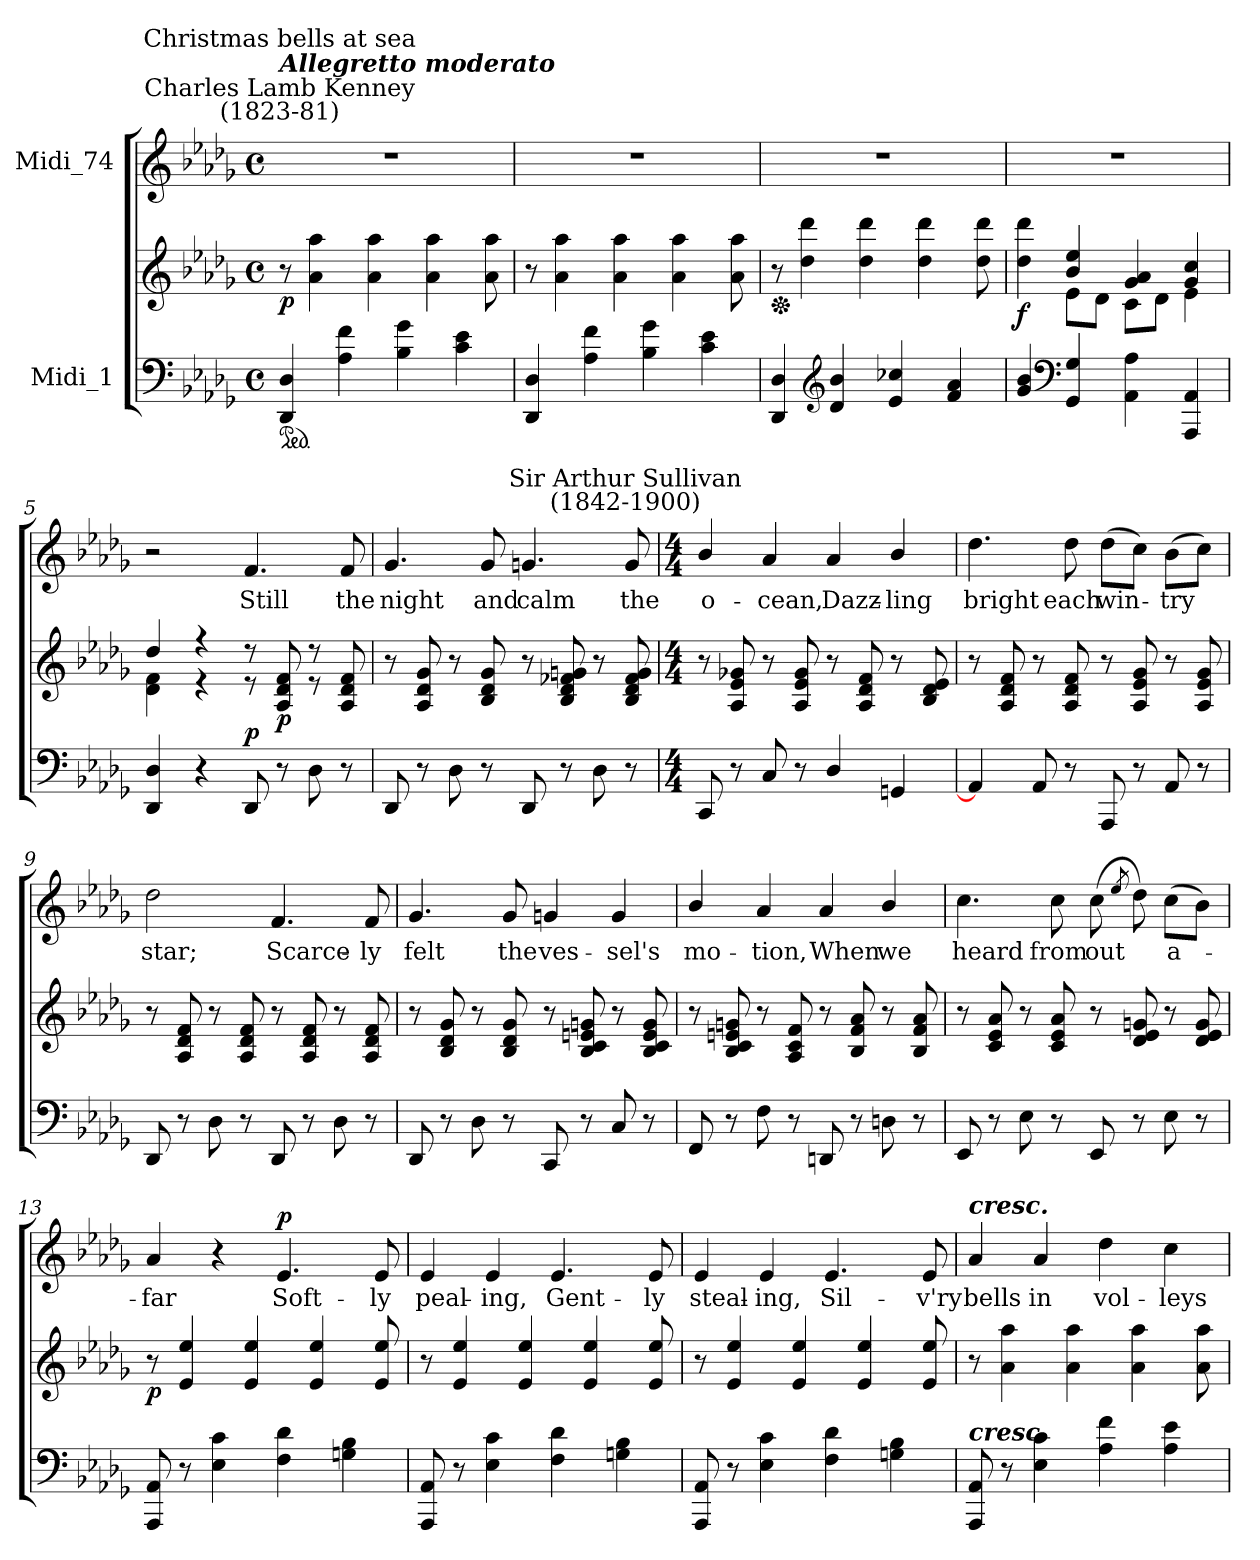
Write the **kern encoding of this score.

**kern	**kern	**dynam	**kern	**text	**dynam
*part2	*part2	*part2	*part1	*part1	*part1
*staff3	*staff2	*staff2/3	*staff1	*staff1	*staff1
*I"Midi_1	*	*	*I"Midi_74	*	*
*clefF4	*clefG2	*	*clefG2	*	*
*k[b-e-a-d-g-]	*k[b-e-a-d-g-]	*	*k[b-e-a-d-g-]	*	*
*D-:	*D-:	*	*D-:	*	*
*M4/4	*M4/4	*	*M4/4	*	*
*met(c)	*met(c)	*	*met(c)	*	*
*ped	*	*	*	*	*
=1	=1	=1	=1	=1	=1
*	*^	*	*	*	*
!	!	!	!	!LO:TX:a:cj:t=Charles Lamb Kenney\n(1823-81)	!	!
!	!	!	!	!LO:TX:a:Bi:t=Allegretto moderato	!	!
!	!	!	!	!LO:TX:a:cj:t=Christmas bells at sea	!	!
!	!	!	!LO:DY:b	!	!	!
4DD- 4D-	8r	2ryy	p	1r	.	.
.	4a-\ 4aa-\	.	.	.	.	.
4A- 4f	.	.	.	.	.	.
.	4a-\ 4aa-\	.	.	.	.	.
4B- 4g-	.	2ryy	.	.	.	.
.	4a-\ 4aa-\	.	.	.	.	.
4c 4e-	.	.	.	.	.	.
.	8a-\ 8aa-\	.	.	.	.	.
=2	=2	=2	=2	=2	=2	=2
4DD- 4D-	8r	2ryy	.	1r	.	.
.	4a-\ 4aa-\	.	.	.	.	.
4A- 4f	.	.	.	.	.	.
.	4a-\ 4aa-\	.	.	.	.	.
4B- 4g-	.	2ryy	.	.	.	.
.	4a-\ 4aa-\	.	.	.	.	.
4c 4e-	.	.	.	.	.	.
.	8a-\ 8aa-\	.	.	.	.	.
=3	=3	=3	=3	=3	=3	=3
*	*Xped	*	*	*	*	*
4DD- 4D-	8r	2ryy	.	1r	.	.
.	4dd-\ 4ddd-\	.	.	.	.	.
*clefG2	*	*	*	*	*	*
4d- 4b-	.	.	.	.	.	.
.	4dd-\ 4ddd-\	.	.	.	.	.
4e- 4cc-X	.	2ryy	.	.	.	.
.	4dd-\ 4ddd-\	.	.	.	.	.
4f 4a-	.	.	.	.	.	.
.	8dd-\ 8ddd-\	.	.	.	.	.
=4	=4	=4	=4	=4	=4	=4
!	!	!	!LO:DY:b	!	!	!
4g- 4b-	4dd-\ 4ddd-\	4ryy	f	1r	.	.
*clefF4	*	*	*	*	*	*
4GG- 4G-	4b-/ 4ee-/	8e-\L	.	.	.	.
.	.	8d-\J	.	.	.	.
4AA- 4A-	4g-/ 4a-/	8c\L	.	.	.	.
.	.	8d-\J	.	.	.	.
4AAA- 4AA-	4g-/ 4cc/	4e-\	.	.	.	.
=5	=5	=5	=5	=5	=5	=5
4DD- 4D-	4dd-/	4d-\ 4f\	.	2r	.	.
4r	4r	4r	.	.	.	.
!	!	!	!LO:DY:a=2	!	!LO:LY:b	!
8DD-	8r	8r	p	4.f	Still	.
!	!	!	!LO:DY:b	!	!	!
8r	8A-/ 8d-/ 8f/	8ryy	p	.	.	.
8D-	8r	8r	.	.	.	.
!	!	!	!	!	!LO:LY:b	!
8r	8A-/ 8d-/ 8f/	8ryy	.	8f	the	.
=6	=6	=6	=6	=6	=6	=6
!	!	!	!	!	!LO:LY:b	!
8DD-	8r	2ryy	.	4.g-	night	.
8r	8A-/ 8d-/ 8g-/	.	.	.	.	.
8D-	8r	.	.	.	.	.
!	!	!	!	!	!LO:LY:b	!
8r	8B-/ 8d-/ 8g-/	.	.	8g-	and	.
!	!	!	!	!	!LO:LY:b	!
8DD-	8r	2ryy	.	4.gn	calm	.
8r	8B-/ 8d-/ 8f-X/ 8gn/	.	.	.	.	.
8D-	8r	.	.	.	.	.
!	!	!	!	!LO:TX:a:cj:t=Sir Arthur Sullivan\n(1842-1900)	!	!
!	!	!	!	!	!LO:LY:b	!
8r	8B-/ 8d-/ 8f-/ 8g/	.	.	8g	the	.
!!LO:LB:g=z
=7	=7	=7	=7	=7	=7	=7
*M4/4	*M4/4	*	*	*M4/4	*	*
!	!	!	!	!	!LO:LY:b	!
8CC	8r	2ryy	.	4b-/	o-	.
8r	8A-/ 8e-/ 8g-X/	.	.	.	.	.
!	!	!	!	!	!LO:LY:b	!
8C	8r	.	.	4a-	-cean,	.
8r	8A-/ 8e-/ 8g-/	.	.	.	.	.
!	!	!	!	!	!LO:LY:b	!
4D-/	8r	2ryy	.	4a-	Dazz-	.
.	8A-/ 8d-/ 8f/	.	.	.	.	.
!	!	!	!	!	!LO:LY:b	!
4GGn	8r	.	.	4b-/	-ling	.
.	8B-/ 8d-/ 8e-/	.	.	.	.	.
*	*v	*v	*	*	*	*
=8	=8	=8	=8	=8	=8
!	!	!	!	!LO:LY:b	!
4AA-]	8r	.	4.dd-	bright	.
.	8A-/ 8d-/ 8f/	.	.	.	.
8AA-	8r	.	.	.	.
!	!	!	!	!LO:LY:b	!
8r	8A-/ 8d-/ 8f/	.	8dd-	each	.
!	!	!	!	!LO:LY:b	!
8AAA-	8r	.	(>8dd-L	win-	.
8r	8A-/ 8e-/ 8g-/	.	8ccJ)	.	.
!	!	!	!	!LO:LY:b	!
8AA-	8r	.	(>8b-L	try	.
8r	8A-/ 8e-/ 8g-/	.	8ccJ)	.	.
=9	=9	=9	=9	=9	=9
!	!	!	!	!LO:LY:b	!
8DD-	8r	.	2dd-	star;	.
8r	8A-/ 8d-/ 8f/	.	.	.	.
8D-	8r	.	.	.	.
8r	8A-/ 8d-/ 8f/	.	.	.	.
!	!	!	!	!LO:LY:b	!
8DD-	8r	.	4.f	Scarce-	.
8r	8A-/ 8d-/ 8f/	.	.	.	.
8D-	8r	.	.	.	.
!	!	!	!	!LO:LY:b	!
8r	8A-/ 8d-/ 8f/	.	8f	-ly	.
=10	=10	=10	=10	=10	=10
!	!	!	!	!LO:LY:b	!
8DD-	8r	.	4.g-	felt	.
8r	8B-/ 8d-/ 8g-/	.	.	.	.
8D-	8r	.	.	.	.
!	!	!	!	!LO:LY:b	!
8r	8B-/ 8d-/ 8g-/	.	8g-	the	.
!	!	!	!	!LO:LY:b	!
8CC	8r	.	4gn	ves-	.
8r	8B-/ 8c/ 8en/ 8gn/	.	.	.	.
!	!	!	!	!LO:LY:b	!
8C	8r	.	4g	-sel's	.
8r	8B-/ 8c/ 8e/ 8g/	.	.	.	.
!!LO:LB:g=z
=11	=11	=11	=11	=11	=11
!	!	!	!	!LO:LY:b	!
8FF	8r	.	4b-/	mo-	.
8r	8B- 8c 8en 8gn	.	.	.	.
!	!	!	!	!LO:LY:b	!
8F	8r	.	4a-	-tion,	.
8r	8A- 8c 8f	.	.	.	.
!	!	!	!	!LO:LY:b	!
8DDn	8r	.	4a-	When	.
8r	8B- 8f 8a-	.	.	.	.
!	!	!	!	!LO:LY:b	!
8Dn	8r	.	4b-/	we	.
8r	8B- 8f 8a-	.	.	.	.
=12	=12	=12	=12	=12	=12
!	!	!	!	!LO:LY:b	!
8EE-	8r	.	4.cc	heard	.
8r	8c 8e- 8a-	.	.	.	.
8E-	8r	.	.	.	.
!	!	!	!	!LO:LY:b	!
8r	8c 8e- 8a-	.	8cc	from	.
!	!	!	!	!LO:LY:b	!
8EE-	8r	.	(>8cc	out	.
.	.	.	8qee-/	.	.
8r	8d- 8e- 8gn	.	8dd-)	.	.
!	!	!	!	!LO:LY:b	!
8E-	8r	.	(>8ccL	a-	.
8r	8d- 8e- 8g	.	8b-J)	.	.
=13	=13	=13	=13	=13	=13
!	!	!LO:DY:b	!	!LO:LY:b	!
8AAA- 8AA-	8r	p	4a-	far	.
8r	4e- 4ee-	.	.	.	.
4E- 4c	.	.	4r	.	.
.	4e- 4ee-	.	.	.	.
!	!	!	!	!LO:LY:b	!LO:DY:b
4F 4d-	.	.	4.e-	Soft-	p
.	4e- 4ee-	.	.	.	.
4Gn 4B-	.	.	.	.	.
!	!	!	!	!LO:LY:b	!
.	8e- 8ee-	.	8e-	-ly	.
=14	=14	=14	=14	=14	=14
!	!	!	!	!LO:LY:b	!
8AAA- 8AA-	8r	.	4e-	peal-	.
8r	4e- 4ee-	.	.	.	.
!	!	!	!	!LO:LY:b	!
4E- 4c	.	.	4e-	-ing,	.
.	4e- 4ee-	.	.	.	.
!	!	!	!	!LO:LY:b	!
4F 4d-	.	.	4.e-	Gent-	.
.	4e- 4ee-	.	.	.	.
4Gn 4B-	.	.	.	.	.
!	!	!	!	!LO:LY:b	!
.	8e- 8ee-	.	8e-	-ly	.
=15	=15	=15	=15	=15	=15
!	!	!	!	!LO:LY:b	!
8AAA- 8AA-	8r	.	4e-	steal-	.
8r	4e- 4ee-	.	.	.	.
!	!	!	!	!LO:LY:b	!
4E- 4c	.	.	4e-	-ing,	.
.	4e- 4ee-	.	.	.	.
!	!	!	!	!LO:LY:b	!
4F 4d-	.	.	4.e-	Sil-	.
.	4e- 4ee-	.	.	.	.
4Gn 4B-	.	.	.	.	.
!	!	!	!	!LO:LY:b	!
.	8e- 8ee-	.	8e-	-v'ry	.
!!LO:LB:g=z
=16	=16	=16	=16	=16	=16
!	!	!	!LO:TX:a:Bi:t=cresc.	!	!
!LO:TX:a:Bi:t=cresc.	!	!	!	!	!
!	!	!	!	!LO:LY:b	!
8AAA- 8AA-	8r	.	4a-	bells	.
8r	4a- 4aa-	.	.	.	.
!	!	!	!	!LO:LY:b	!
4E- 4c	.	.	4a-	in	.
.	4a- 4aa-	.	.	.	.
!	!	!	!	!LO:LY:b	!
4A- 4f	.	.	4dd-	vol-	.
.	4a- 4aa-	.	.	.	.
!	!	!	!	!LO:LY:b	!
4A- 4e-	.	.	4cc	-leys	.
.	8a- 8aa-	.	.	.	.
=	=	=	=	=	=
*-	*-	*-	*-	*-	*-
